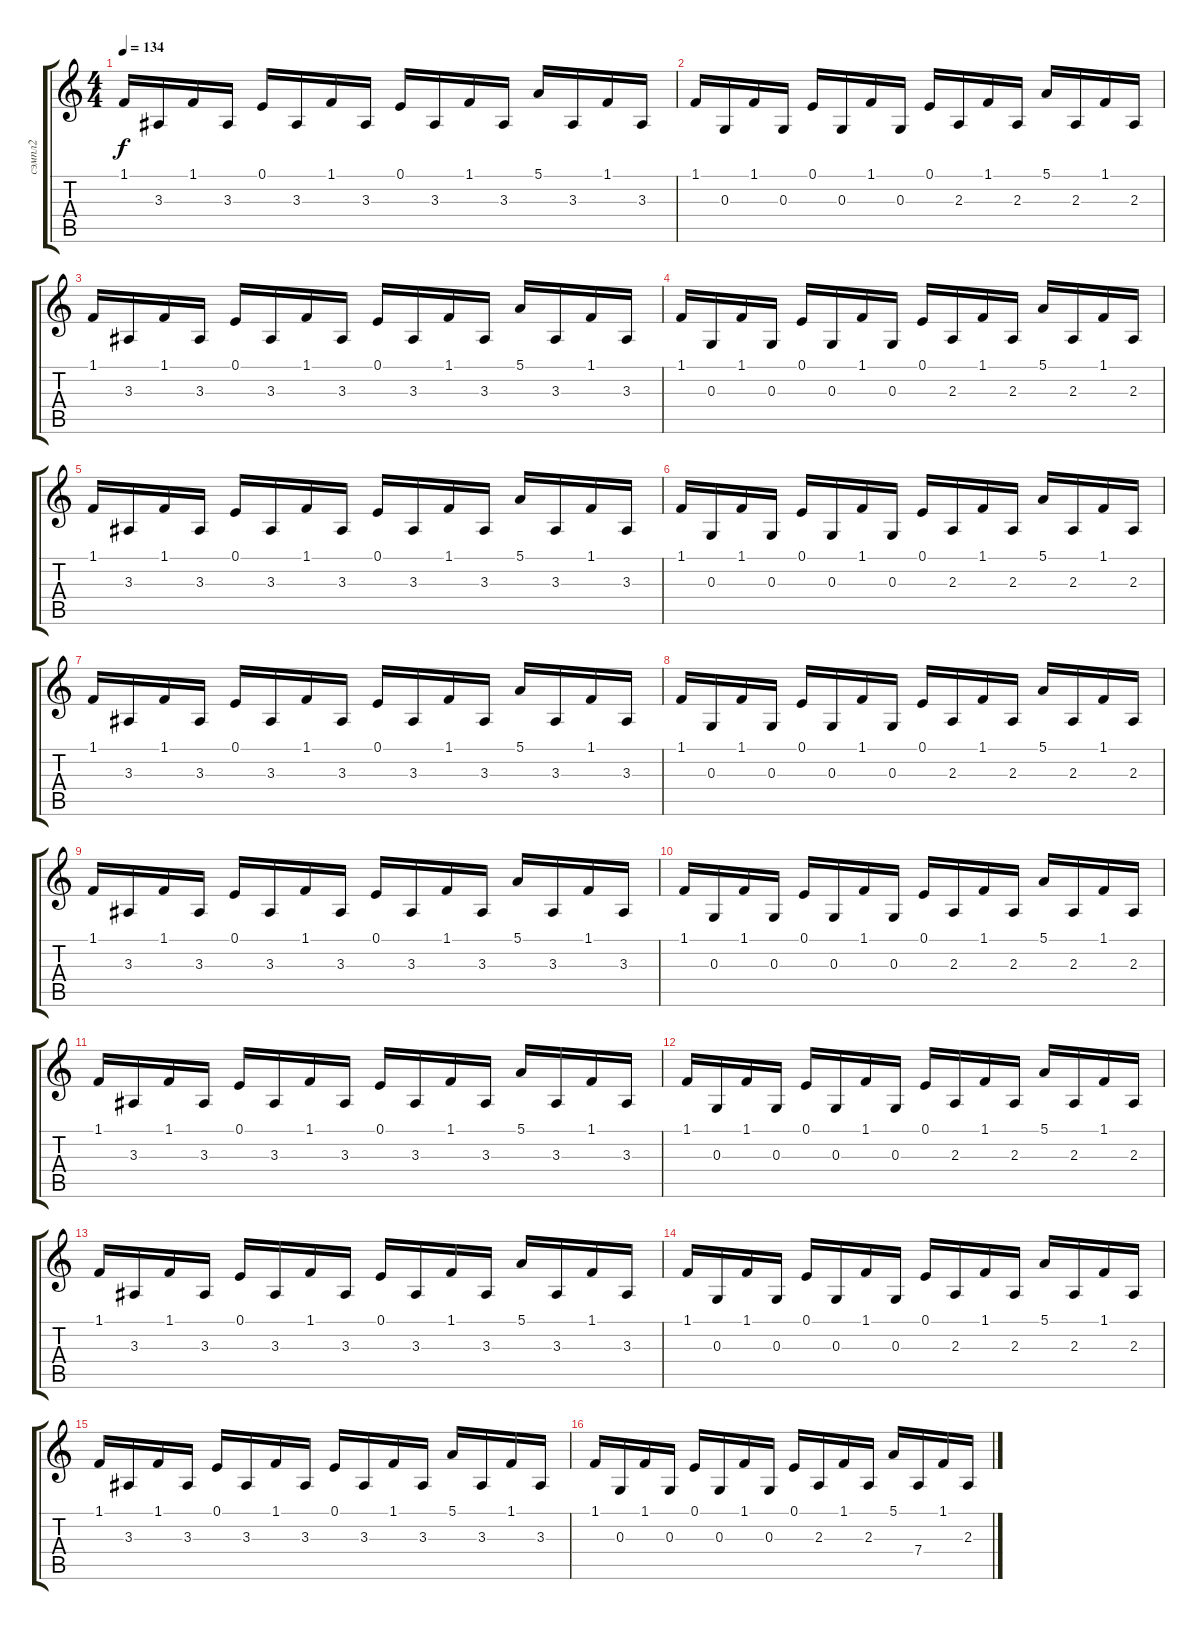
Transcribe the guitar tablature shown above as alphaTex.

\track ("сэмпл2" "сэмпл2") {instrument lead2sawtooth}
\staff {score tabs}
\tuning (E4 B3 G3 D3 A2 E2) {hide}
\ts (4 4)
\tempo 134
\clef g2
\ks c
1.1.16{dy f} 3.3.16 1.1.16 3.3.16 0.1.16 3.3.16 1.1.16 3.3.16 0.1.16 3.3.16 1.1.16 3.3.16 5.1.16 3.3.16 1.1.16 3.3.16 |
1.1.16 0.3.16 1.1.16 0.3.16 0.1.16 0.3.16 1.1.16 0.3.16 0.1.16 2.3.16 1.1.16 2.3.16 5.1.16 2.3.16 1.1.16 2.3.16 |
1.1.16 3.3.16 1.1.16 3.3.16 0.1.16 3.3.16 1.1.16 3.3.16 0.1.16 3.3.16 1.1.16 3.3.16 5.1.16 3.3.16 1.1.16 3.3.16 |
1.1.16 0.3.16 1.1.16 0.3.16 0.1.16 0.3.16 1.1.16 0.3.16 0.1.16 2.3.16 1.1.16 2.3.16 5.1.16 2.3.16 1.1.16 2.3.16 |
1.1.16 3.3.16 1.1.16 3.3.16 0.1.16 3.3.16 1.1.16 3.3.16 0.1.16 3.3.16 1.1.16 3.3.16 5.1.16 3.3.16 1.1.16 3.3.16 |
1.1.16 0.3.16 1.1.16 0.3.16 0.1.16 0.3.16 1.1.16 0.3.16 0.1.16 2.3.16 1.1.16 2.3.16 5.1.16 2.3.16 1.1.16 2.3.16 |
1.1.16 3.3.16 1.1.16 3.3.16 0.1.16 3.3.16 1.1.16 3.3.16 0.1.16 3.3.16 1.1.16 3.3.16 5.1.16 3.3.16 1.1.16 3.3.16 |
1.1.16 0.3.16 1.1.16 0.3.16 0.1.16 0.3.16 1.1.16 0.3.16 0.1.16 2.3.16 1.1.16 2.3.16 5.1.16 2.3.16 1.1.16 2.3.16 |
1.1.16 3.3.16 1.1.16 3.3.16 0.1.16 3.3.16 1.1.16 3.3.16 0.1.16 3.3.16 1.1.16 3.3.16 5.1.16 3.3.16 1.1.16 3.3.16 |
1.1.16 0.3.16 1.1.16 0.3.16 0.1.16 0.3.16 1.1.16 0.3.16 0.1.16 2.3.16 1.1.16 2.3.16 5.1.16 2.3.16 1.1.16 2.3.16 |
1.1.16 3.3.16 1.1.16 3.3.16 0.1.16 3.3.16 1.1.16 3.3.16 0.1.16 3.3.16 1.1.16 3.3.16 5.1.16 3.3.16 1.1.16 3.3.16 |
1.1.16 0.3.16 1.1.16 0.3.16 0.1.16 0.3.16 1.1.16 0.3.16 0.1.16 2.3.16 1.1.16 2.3.16 5.1.16 2.3.16 1.1.16 2.3.16 |
1.1.16 3.3.16 1.1.16 3.3.16 0.1.16 3.3.16 1.1.16 3.3.16 0.1.16 3.3.16 1.1.16 3.3.16 5.1.16 3.3.16 1.1.16 3.3.16 |
1.1.16 0.3.16 1.1.16 0.3.16 0.1.16 0.3.16 1.1.16 0.3.16 0.1.16 2.3.16 1.1.16 2.3.16 5.1.16 2.3.16 1.1.16 2.3.16 |
1.1.16 3.3.16 1.1.16 3.3.16 0.1.16 3.3.16 1.1.16 3.3.16 0.1.16 3.3.16 1.1.16 3.3.16 5.1.16 3.3.16 1.1.16 3.3.16 |
1.1.16 0.3.16 1.1.16 0.3.16 0.1.16 0.3.16 1.1.16 0.3.16 0.1.16 2.3.16 1.1.16 2.3.16 5.1.16 7.4.16 1.1.16 2.3.16
